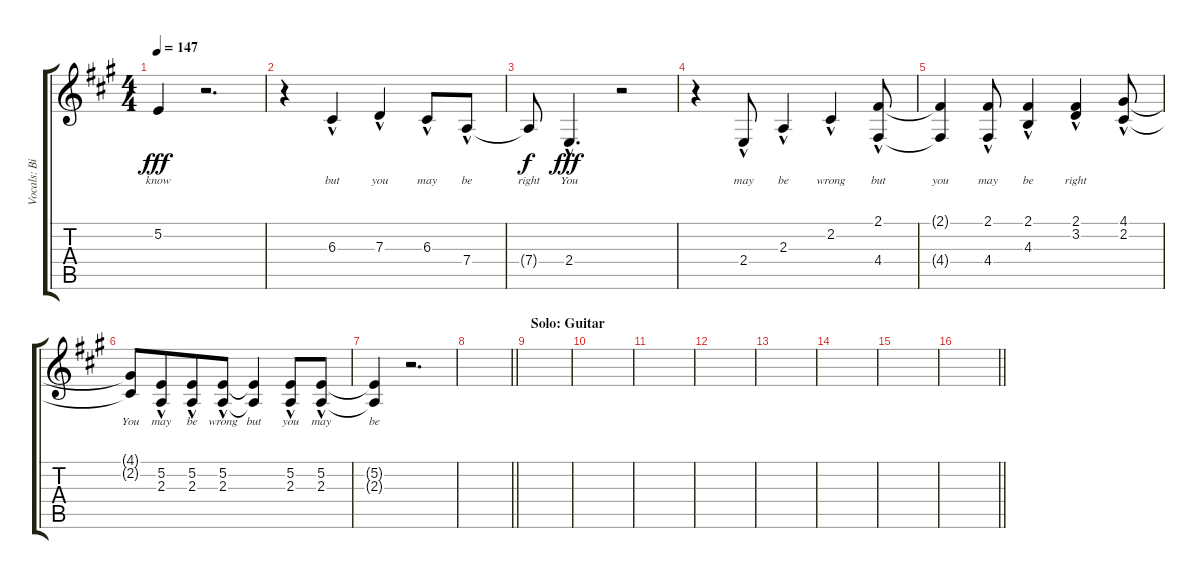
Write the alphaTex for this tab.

\track ("Vocals: Billy" "Vocals: Bi") {instrument lead2sawtooth}
\staff {score tabs}
\tuning (E4 B3 G3 D3 A2 E2) {hide}
\ts (4 4)
\tempo 147
\clef g2
\ks a
5.2{t}.4{lyrics (0 "know") lyrics (1 "") lyrics (2 "") lyrics (3 "") lyrics (4 "") dy fff} r.2{d} |
r.4 6.3{hac}.4{lyrics (0 "but") lyrics (1 "") lyrics (2 "") lyrics (3 "") lyrics (4 "")} 7.3{hac}.4{lyrics (0 "you") lyrics (1 "") lyrics (2 "") lyrics (3 "") lyrics (4 "")} 6.3{hac}.8{lyrics (0 "may") lyrics (1 "") lyrics (2 "") lyrics (3 "") lyrics (4 "")} 7.4{hac}.8{lyrics (0 "be") lyrics (1 "") lyrics (2 "") lyrics (3 "") lyrics (4 "")} |
7.4{t}.8{lyrics (0 "right") lyrics (1 "") lyrics (2 "") lyrics (3 "") lyrics (4 "") dy f} 2.4{hac}.4{d lyrics (0 "You") lyrics (1 "") lyrics (2 "") lyrics (3 "") lyrics (4 "") dy fff} r.2 |
r.4 2.4{hac}.8{lyrics (0 "may") lyrics (1 "") lyrics (2 "") lyrics (3 "") lyrics (4 "")} 2.3{hac}.4{lyrics (0 "be") lyrics (1 "") lyrics (2 "") lyrics (3 "") lyrics (4 "")} 2.2{hac}.4{lyrics (0 "wrong") lyrics (1 "") lyrics (2 "") lyrics (3 "") lyrics (4 "")} (2.1{hac} 4.4{hac}).8{lyrics (0 "but") lyrics (1 "") lyrics (2 "") lyrics (3 "") lyrics (4 "")} |
(2.1{t} 4.4{t}).4{lyrics (0 "you") lyrics (1 "") lyrics (2 "") lyrics (3 "") lyrics (4 "")} (2.1{hac} 4.4{hac}).8{lyrics (0 "may") lyrics (1 "") lyrics (2 "") lyrics (3 "") lyrics (4 "")} (2.1{hac} 4.3{hac}).4{lyrics (0 "be") lyrics (1 "") lyrics (2 "") lyrics (3 "") lyrics (4 "")} (2.1{hac} 3.2{hac}).4{lyrics (0 "right") lyrics (1 "") lyrics (2 "") lyrics (3 "") lyrics (4 "")} (4.1{hac} 2.2{hac}).8{lyrics (0 "") lyrics (1 "") lyrics (2 "") lyrics (3 "") lyrics (4 "")} |
(4.1{t} 2.2{t}).8{lyrics (0 "You") lyrics (1 "") lyrics (2 "") lyrics (3 "") lyrics (4 "")} (5.2{hac} 2.3{hac}).8{lyrics (0 "may") lyrics (1 "") lyrics (2 "") lyrics (3 "") lyrics (4 "") beam merge} (5.2{hac} 2.3{hac}).8{lyrics (0 "be") lyrics (1 "") lyrics (2 "") lyrics (3 "") lyrics (4 "")} (5.2{hac} 2.3{hac}).8{lyrics (0 "wrong") lyrics (1 "") lyrics (2 "") lyrics (3 "") lyrics (4 "")} (5.2{t} 2.3{t}).4{lyrics (0 "but") lyrics (1 "") lyrics (2 "") lyrics (3 "") lyrics (4 "")} (5.2{hac} 2.3{hac}).8{lyrics (0 "you") lyrics (1 "") lyrics (2 "") lyrics (3 "") lyrics (4 "")} (5.2{hac} 2.3{hac}).8{lyrics (0 "may") lyrics (1 "") lyrics (2 "") lyrics (3 "") lyrics (4 "")} |
(5.2{t} 2.3{t}).4{lyrics (0 "be") lyrics (1 "") lyrics (2 "") lyrics (3 "") lyrics (4 "")} r.2{d} |
\barLineRight lightlight
|
\section ("" "Solo: Guitar")
|
|
|
|
|
|
|
\barLineRight lightlight
